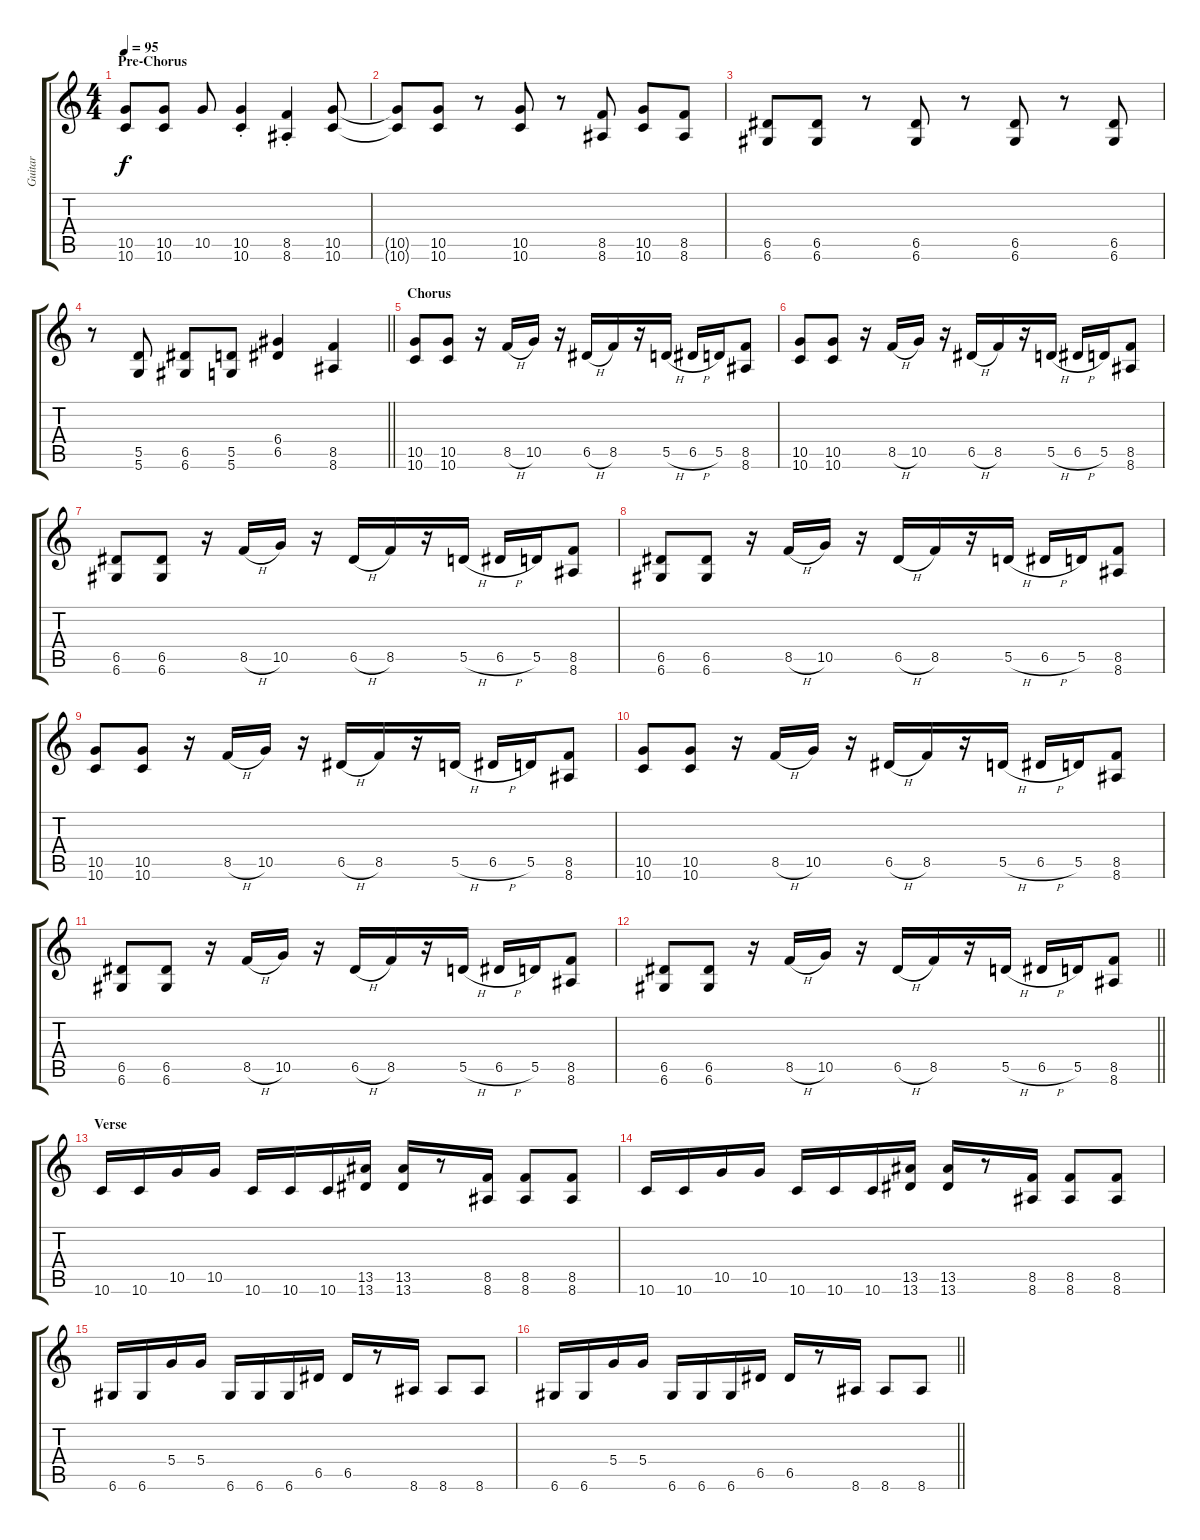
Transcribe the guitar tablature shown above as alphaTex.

\track ("Guitar" "Guitar") {instrument distortionguitar}
\staff {score tabs}
\tuning (E4 B3 G3 D3 A2 D2) {hide}
\ts (4 4)
\section ("" "Pre-Chorus")
\tempo 95
\clef g2
\ks c
(10.5 10.6).8{dy f} (10.5 10.6).8 10.5.8 (10.5{st} 10.6{st}).4 (8.5{st} 8.6{st}).4 (10.5 10.6).8 |
(10.5{t} 10.6{t}).8 (10.5 10.6).8 r.8 (10.5 10.6).8 r.8 (8.5 8.6).8 (10.5 10.6).8 (8.5 8.6).8 |
(6.5 6.6).8 (6.5 6.6).8 r.8 (6.5 6.6).8 r.8 (6.5 6.6).8 r.8 (6.5 6.6).8 |
\barLineRight lightlight
r.8 (5.5 5.6).8 (6.5 6.6).8 (5.5 5.6).8 (6.4 6.5).4 (8.5 8.6).4 |
\section ("" "Chorus")
(10.5 10.6).8 (10.5 10.6).8 r.16 8.5{h}.16 10.5.16 r.16 6.5{h}.16 8.5.16 r.16 5.5{h}.16 6.5{h}.16 5.5.16 (8.5 8.6).8 |
(10.5 10.6).8 (10.5 10.6).8 r.16 8.5{h}.16 10.5.16 r.16 6.5{h}.16 8.5.16 r.16 5.5{h}.16 6.5{h}.16 5.5.16 (8.5 8.6).8 |
(6.5 6.6).8 (6.5 6.6).8 r.16 8.5{h}.16 10.5.16 r.16 6.5{h}.16 8.5.16 r.16 5.5{h}.16 6.5{h}.16 5.5.16 (8.5 8.6).8 |
(6.5 6.6).8 (6.5 6.6).8 r.16 8.5{h}.16 10.5.16 r.16 6.5{h}.16 8.5.16 r.16 5.5{h}.16 6.5{h}.16 5.5.16 (8.5 8.6).8 |
(10.5 10.6).8 (10.5 10.6).8 r.16 8.5{h}.16 10.5.16 r.16 6.5{h}.16 8.5.16 r.16 5.5{h}.16 6.5{h}.16 5.5.16 (8.5 8.6).8 |
(10.5 10.6).8 (10.5 10.6).8 r.16 8.5{h}.16 10.5.16 r.16 6.5{h}.16 8.5.16 r.16 5.5{h}.16 6.5{h}.16 5.5.16 (8.5 8.6).8 |
(6.5 6.6).8 (6.5 6.6).8 r.16 8.5{h}.16 10.5.16 r.16 6.5{h}.16 8.5.16 r.16 5.5{h}.16 6.5{h}.16 5.5.16 (8.5 8.6).8 |
\barLineRight lightlight
(6.5 6.6).8 (6.5 6.6).8 r.16 8.5{h}.16 10.5.16 r.16 6.5{h}.16 8.5.16 r.16 5.5{h}.16 6.5{h}.16 5.5.16 (8.5 8.6).8 |
\section ("" "Verse")
10.6.16 10.6.16 10.5.16 10.5.16 10.6.16 10.6.16 10.6.16 (13.5 13.6).16 (13.5 13.6).16 r.8 (8.5 8.6).16 (8.5 8.6).8 (8.5 8.6).8 |
10.6.16 10.6.16 10.5.16 10.5.16 10.6.16 10.6.16 10.6.16 (13.5 13.6).16 (13.5 13.6).16 r.8 (8.5 8.6).16 (8.5 8.6).8 (8.5 8.6).8 |
6.6.16 6.6.16 5.4.16 5.4.16 6.6.16 6.6.16 6.6.16 6.5.16 6.5.16 r.8 8.6.16 8.6.8 8.6.8 |
\barLineRight lightlight
6.6.16 6.6.16 5.4.16 5.4.16 6.6.16 6.6.16 6.6.16 6.5.16 6.5.16 r.8 8.6.16 8.6.8 8.6.8
